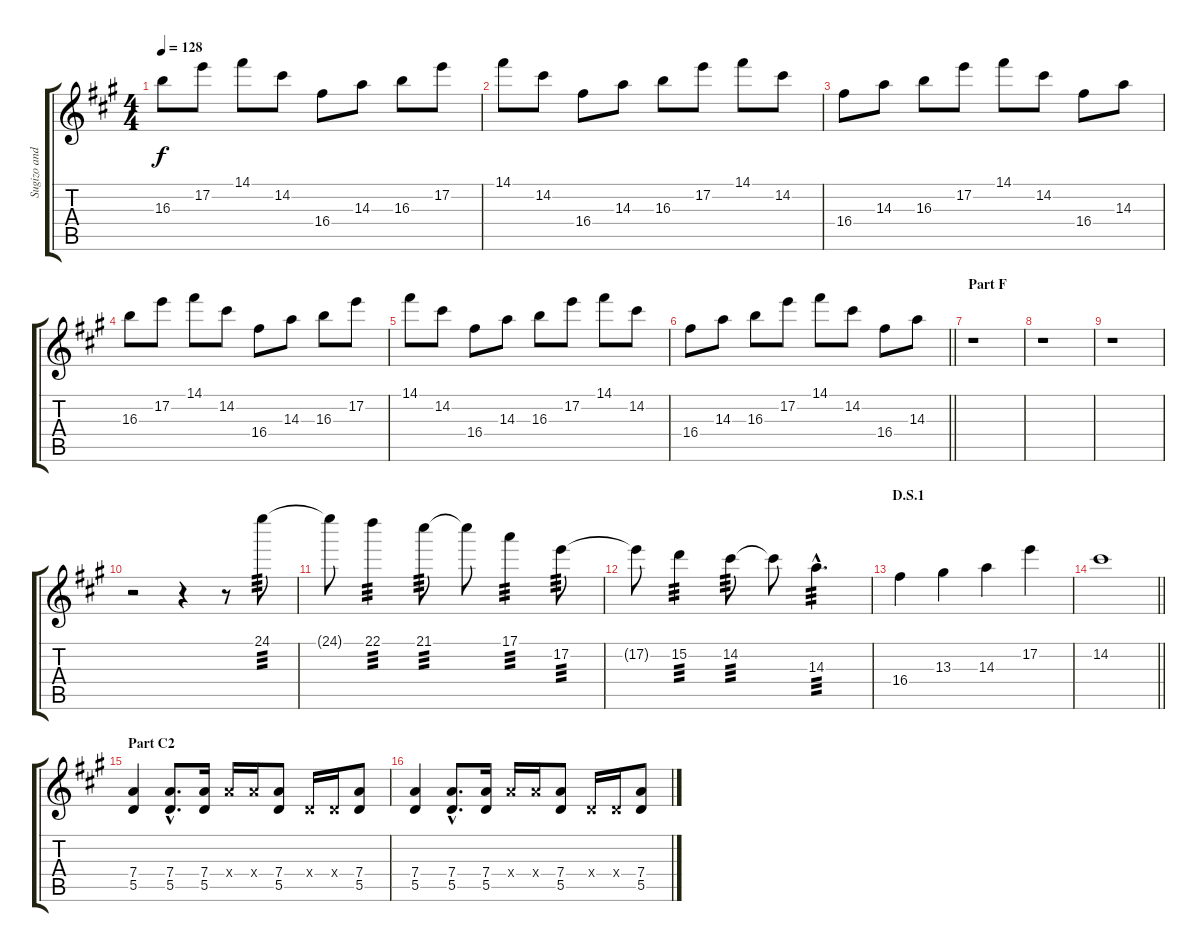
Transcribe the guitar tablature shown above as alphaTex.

\track ("Sugizo and Inoran part 2" "Sugizo and") {instrument distortionguitar}
\staff {score tabs}
\tuning (E4 B3 G3 D3 A2 E2) {hide}
\ts (4 4)
\tempo 128
\clef g2
\ks a
16.3.8{dy f} 17.2.8 14.1.8 14.2.8 16.4.8 14.3.8 16.3.8 17.2.8 |
14.1.8 14.2.8 16.4.8 14.3.8 16.3.8 17.2.8 14.1.8 14.2.8 |
16.4.8 14.3.8 16.3.8 17.2.8 14.1.8 14.2.8 16.4.8 14.3.8 |
16.3.8 17.2.8 14.1.8 14.2.8 16.4.8 14.3.8 16.3.8 17.2.8 |
14.1.8 14.2.8 16.4.8 14.3.8 16.3.8 17.2.8 14.1.8 14.2.8 |
\barLineRight lightlight
16.4.8 14.3.8 16.3.8 17.2.8 14.1.8 14.2.8 16.4.8 14.3.8 |
\section ("" "Part F")
r.1 |
r.1 |
r.1 |
r.2 r.4 r.8 24.1.8{tp 3} |
24.1{t}.8 22.1.4{tp 3} 21.1.8{tp 3} 21.1{t}.8 17.1.4{tp 3} 17.2.8{tp 3} |
17.2{t}.8 15.2.4{tp 3} 14.2.8{tp 3} 14.2{t}.8 14.3{hac}.4{d tp 3} |
\section ("" "D.S.1")
16.4.4 13.3.4 14.3.4 17.2.4 |
\barLineRight lightlight
14.2.1 |
\section ("" "Part C2")
(7.4 5.5).4 (7.4{hac} 5.5{hac}).8{d} (7.4 5.5).16 7.4{x}.16 7.4{x}.16 (7.4 5.5).8 0.4{x}.16 0.4{x}.16 (7.4 5.5).8 |
(7.4 5.5).4 (7.4{hac} 5.5{hac}).8{d} (7.4 5.5).16 7.4{x}.16 7.4{x}.16 (7.4 5.5).8 0.4{x}.16 0.4{x}.16 (7.4 5.5).8
